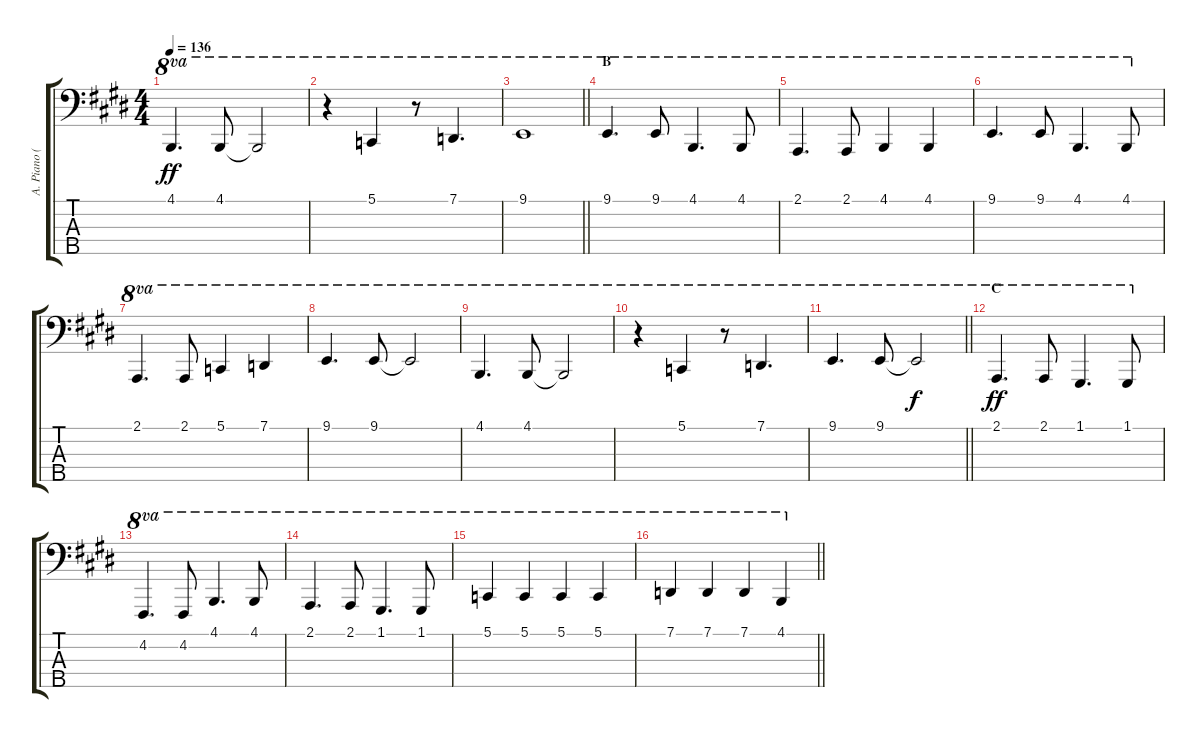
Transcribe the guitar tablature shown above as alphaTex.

\track ("A. Piano (Left Hand)" "A. Piano (") {instrument acousticgrandpiano}
\staff {score tabs}
\tuning (G2 D2 A1 E1 B0) {hide}
\ts (4 4)
\tempo 136
\clef f4
\ks e
4.1.4{d ot 8va dy ff} 4.1.8{ot 8va} 4.1{t}.2{ot 8va} |
r.4{ot 8va} 5.1.4{ot 8va} r.8{ot 8va} 7.1.4{d ot 8va} |
\barLineRight lightlight
9.1.1{ot 8va} |
\section ("" "B")
9.1.4{d ot 8va} 9.1.8{ot 8va} 4.1.4{d ot 8va} 4.1.8{ot 8va} |
2.1.4{d ot 8va} 2.1.8{ot 8va} 4.1.4{ot 8va} 4.1.4{ot 8va} |
9.1.4{d ot 8va} 9.1.8{ot 8va} 4.1.4{d ot 8va} 4.1.8{ot 8va} |
2.1.4{d ot 8va} 2.1.8{ot 8va} 5.1.4{ot 8va} 7.1.4{ot 8va} |
9.1.4{d ot 8va} 9.1.8{ot 8va} 9.1{t}.2{ot 8va} |
4.1.4{d ot 8va} 4.1.8{ot 8va} 4.1{t}.2{ot 8va} |
r.4{ot 8va} 5.1.4{ot 8va} r.8{ot 8va} 7.1.4{d ot 8va} |
\barLineRight lightlight
9.1.4{d ot 8va} 9.1.8{ot 8va} 9.1{t}.2{ot 8va dy f} |
\section ("" "C")
2.1.4{d ot 8va dy ff} 2.1.8{ot 8va} 1.1.4{d ot 8va} 1.1.8{ot 8va} |
4.2.4{d ot 8va} 4.2.8{ot 8va} 4.1.4{d ot 8va} 4.1.8{ot 8va} |
2.1.4{d ot 8va} 2.1.8{ot 8va} 1.1.4{d ot 8va} 1.1.8{ot 8va} |
5.1.4{ot 8va} 5.1.4{ot 8va} 5.1.4{ot 8va} 5.1.4{ot 8va} |
\barLineRight lightlight
7.1.4{ot 8va} 7.1.4{ot 8va} 7.1.4{ot 8va} 4.1.4{ot 8va}
